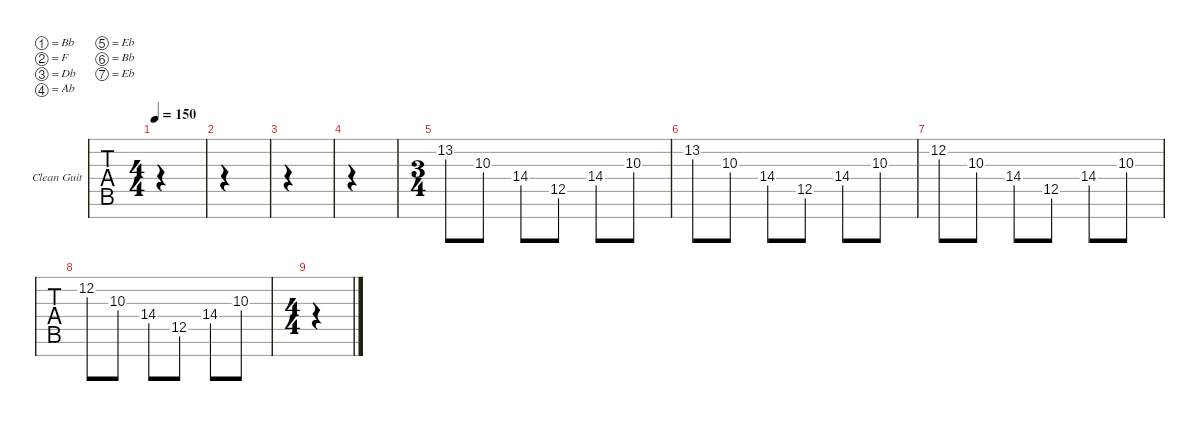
\defaultSystemsLayout 4
\hideDynamics
\bracketExtendMode nobrackets
\firstSystemTrackNameOrientation horizontal
\track ("Clean Guitar L" "Clean Guit") {instrument electricguitarclean}
\staff {tabs}
\tuning (Bb3 F3 Db3 Ab2 Eb2 Bb1 Eb1)
\ts (4 4)
\tempo 150
\clef g2
\ks c
|
|
|
|
\ts (3 4)
\beaming (8 2 2 2)
13.2{acc #}.8 10.3.8 14.4{acc #}.8 12.5{acc #}.8 14.4{acc #}.8 10.3.8 |
13.2{acc #}.8 10.3.8 14.4{acc #}.8 12.5{acc #}.8 14.4{acc #}.8 10.3.8 |
12.2.8 10.3.8 14.4{acc #}.8 12.5{acc #}.8 14.4{acc #}.8 10.3.8 |
12.2.8 10.3.8 14.4{acc #}.8 12.5{acc #}.8 14.4{acc #}.8 10.3.8 |
\ts (4 4)
\beaming (8 2 2 2 2)
